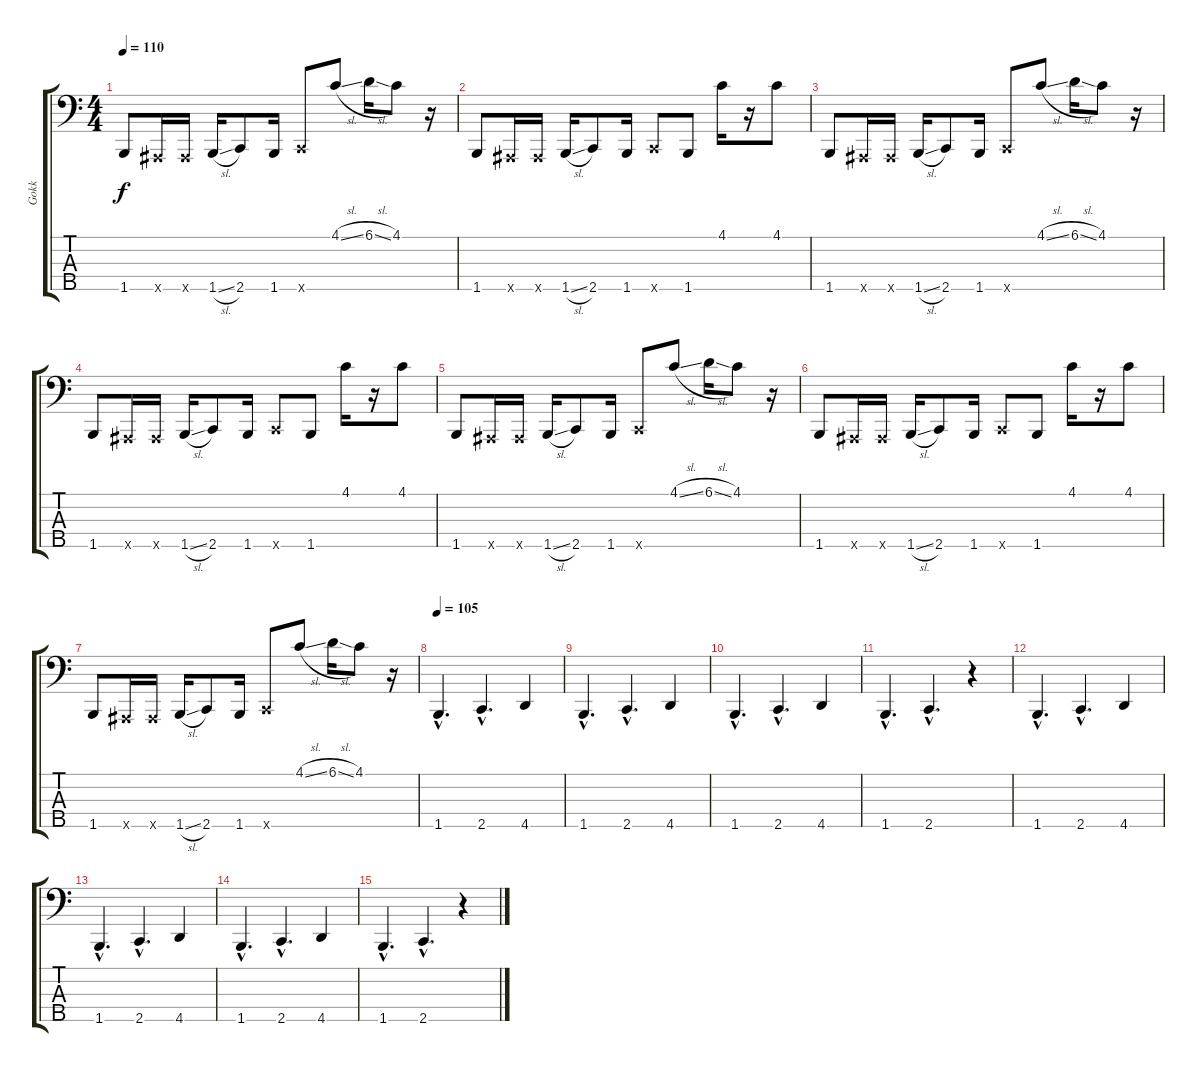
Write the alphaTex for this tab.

\track ("Gokk" "Gokk") {instrument electricbassfinger}
\staff {score tabs}
\tuning (Ab2 Eb2 Bb1 F1 Bb0) {hide}
\ts (4 4)
\tempo 110
\clef f4
\ks c
1.5.8{dy f} 0.5{x}.16 0.5{x}.16 1.5{sl}.16 2.5.8 1.5.16 2.5{x}.8 4.1{sl}.8 6.1{sl}.16 4.1.8 r.16 |
1.5.8 0.5{x}.16 0.5{x}.16 1.5{sl}.16 2.5.8 1.5.16 2.5{x}.8 1.5.8 4.1.16 r.16 4.1.8 |
1.5.8 0.5{x}.16 0.5{x}.16 1.5{sl}.16 2.5.8 1.5.16 2.5{x}.8 4.1{sl}.8 6.1{sl}.16 4.1.8 r.16 |
1.5.8 0.5{x}.16 0.5{x}.16 1.5{sl}.16 2.5.8 1.5.16 2.5{x}.8 1.5.8 4.1.16 r.16 4.1.8 |
1.5.8 0.5{x}.16 0.5{x}.16 1.5{sl}.16 2.5.8 1.5.16 2.5{x}.8 4.1{sl}.8 6.1{sl}.16 4.1.8 r.16 |
1.5.8 0.5{x}.16 0.5{x}.16 1.5{sl}.16 2.5.8 1.5.16 2.5{x}.8 1.5.8 4.1.16 r.16 4.1.8 |
1.5.8 0.5{x}.16 0.5{x}.16 1.5{sl}.16 2.5.8 1.5.16 2.5{x}.8 4.1{sl}.8 6.1{sl}.16 4.1.8 r.16 |
\tempo 105
1.5{hac}.4{d instrument electricbassfinger} 2.5{hac}.4{d} 4.5.4 |
1.5{hac}.4{d} 2.5{hac}.4{d} 4.5.4 |
1.5{hac}.4{d} 2.5{hac}.4{d} 4.5.4 |
1.5{hac}.4{d} 2.5{hac}.4{d} r.4 |
1.5{hac}.4{d} 2.5{hac}.4{d} 4.5.4 |
1.5{hac}.4{d} 2.5{hac}.4{d} 4.5.4 |
1.5{hac}.4{d} 2.5{hac}.4{d} 4.5.4 |
1.5{hac}.4{d} 2.5{hac}.4{d} r.4
